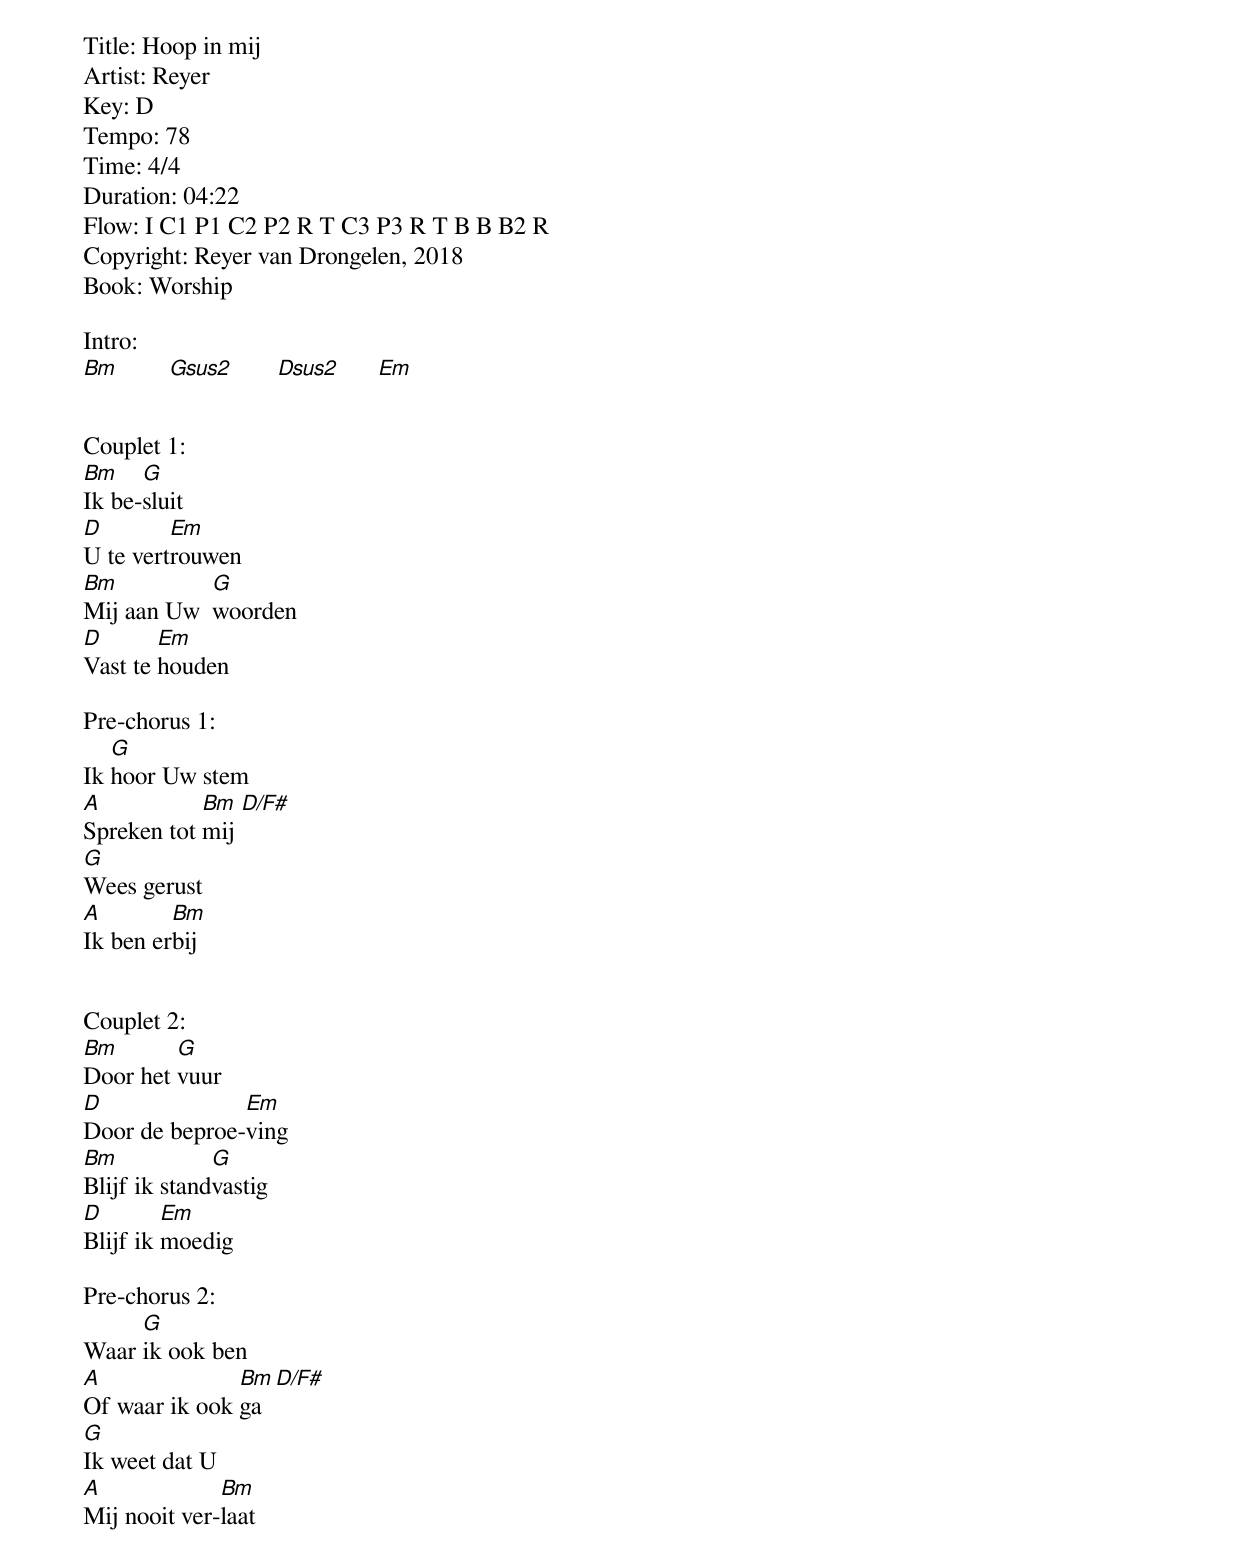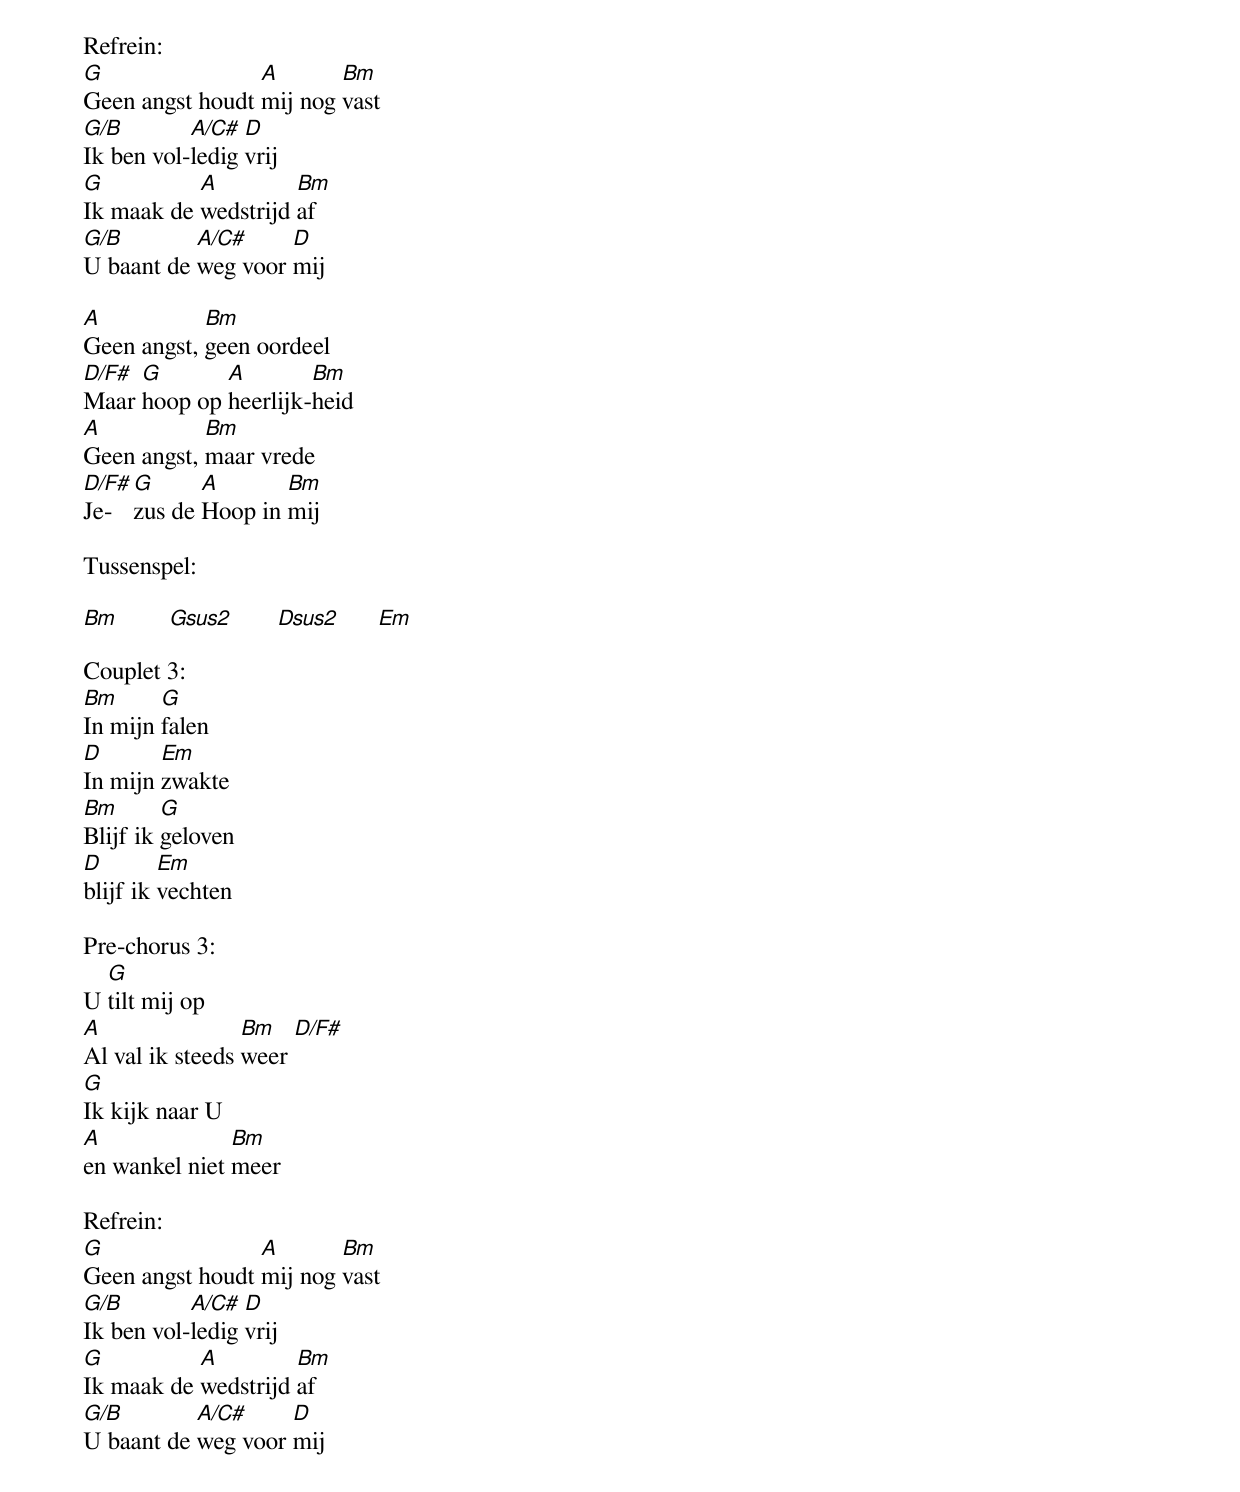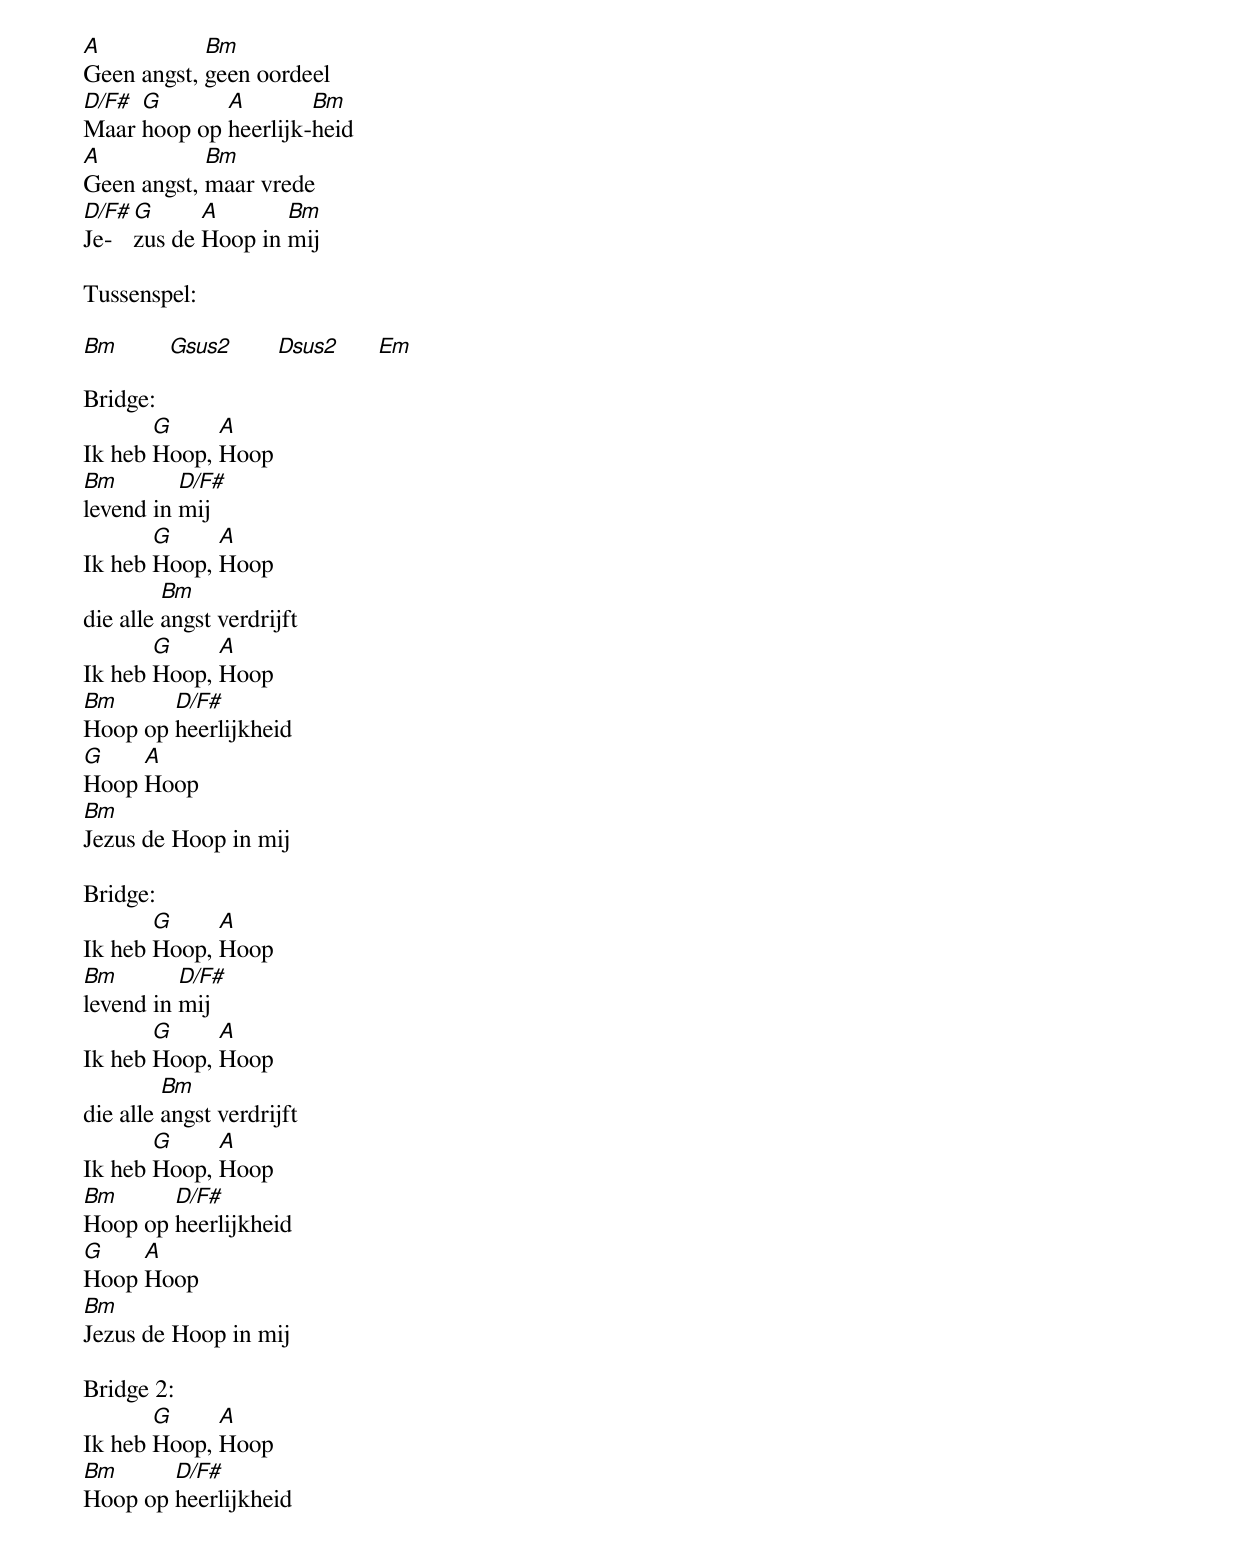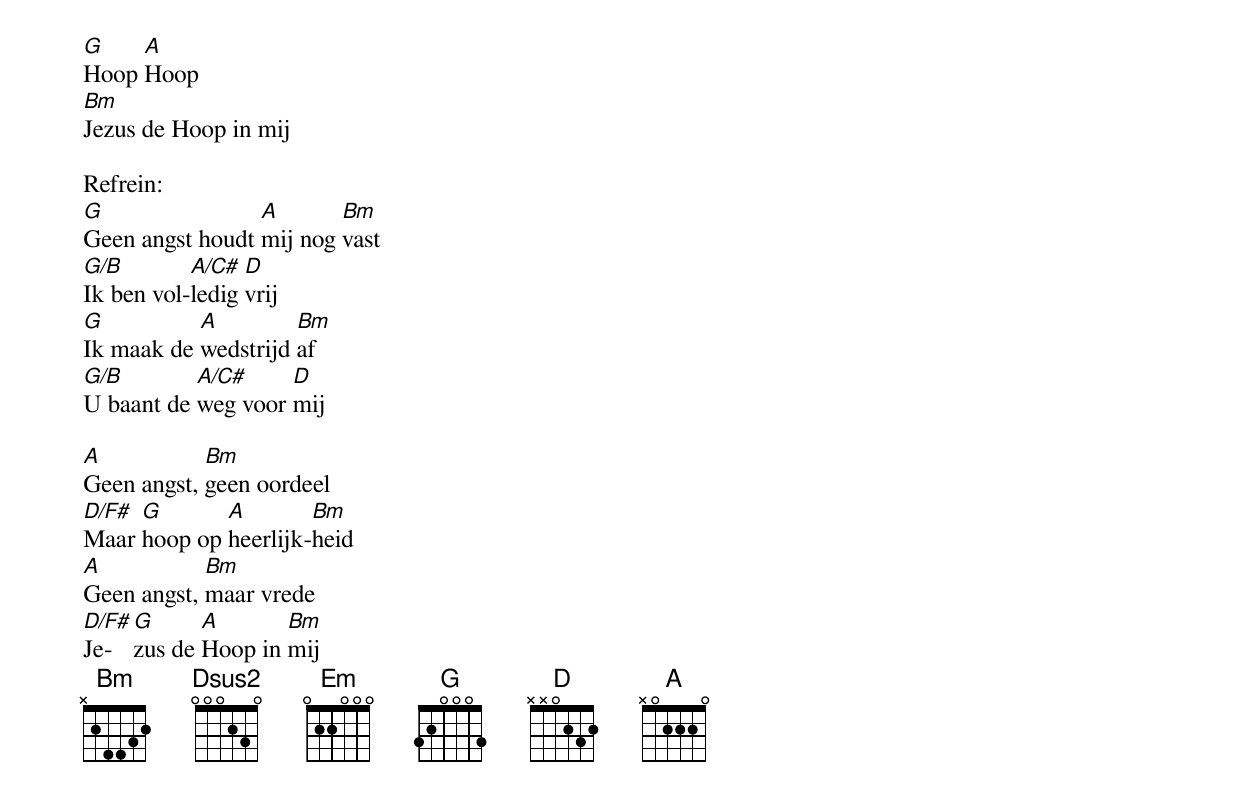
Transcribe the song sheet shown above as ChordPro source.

Title: Hoop in mij
Artist: Reyer
Key: D
Tempo: 78
Time: 4/4
Duration: 04:22
Flow: I C1 P1 C2 P2 R T C3 P3 R T B B B2 R
Copyright: Reyer van Drongelen, 2018
Book: Worship

Intro:
[Bm]        [Gsus2]       [Dsus2]      [Em]


Couplet 1:
[Bm]Ik be-[G]sluit
[D]U te vert[Em]rouwen
[Bm]Mij aan Uw  [G]woorden
[D]Vast te [Em]houden

Pre-chorus 1:
Ik [G]hoor Uw stem
[A]Spreken tot [Bm]mij [D/F#]
[G]Wees gerust
[A]Ik ben er[Bm]bij


Couplet 2:
[Bm]Door het [G]vuur
[D]Door de beproe-[Em]ving
[Bm]Blijf ik stand[G]vastig
[D]Blijf ik [Em]moedig

Pre-chorus 2:
Waar [G]ik ook ben
[A]Of waar ik ook [Bm]ga [D/F#]
[G]Ik weet dat U
[A]Mij nooit ver-[Bm]laat


Refrein:
[G]Geen angst houdt [A]mij nog [Bm]vast
[G/B]Ik ben vol-[A/C#]ledig [D]vrij
[G]Ik maak de [A]wedstrijd [Bm]af
[G/B]U baant de [A/C#]weg voor [D]mij

[A]Geen angst, [Bm]geen oordeel
[D/F#]Maar [G]hoop op [A]heerlijk-[Bm]heid
[A]Geen angst, [Bm]maar vrede
[D/F#]Je-[G]zus de [A]Hoop in [Bm]mij

Tussenspel:

[Bm]        [Gsus2]       [Dsus2]      [Em]

Couplet 3:
[Bm]In mijn [G]falen
[D]In mijn [Em]zwakte
[Bm]Blijf ik [G]geloven
[D]blijf ik [Em]vechten

Pre-chorus 3:
U [G]tilt mij op
[A]Al val ik steeds [Bm]weer [D/F#]
[G]Ik kijk naar U
[A]en wankel niet [Bm]meer

Refrein:
[G]Geen angst houdt [A]mij nog [Bm]vast
[G/B]Ik ben vol-[A/C#]ledig [D]vrij
[G]Ik maak de [A]wedstrijd [Bm]af
[G/B]U baant de [A/C#]weg voor [D]mij

[A]Geen angst, [Bm]geen oordeel
[D/F#]Maar [G]hoop op [A]heerlijk-[Bm]heid
[A]Geen angst, [Bm]maar vrede
[D/F#]Je-[G]zus de [A]Hoop in [Bm]mij

Tussenspel:

[Bm]        [Gsus2]       [Dsus2]      [Em]

Bridge:
Ik heb [G]Hoop, [A]Hoop
[Bm]levend in [D/F#]mij
Ik heb [G]Hoop, [A]Hoop
die alle [Bm]angst verdrijft
Ik heb [G]Hoop, [A]Hoop
[Bm]Hoop op [D/F#]heerlijkheid
[G]Hoop [A]Hoop
[Bm]Jezus de Hoop in mij

Bridge:
Ik heb [G]Hoop, [A]Hoop
[Bm]levend in [D/F#]mij
Ik heb [G]Hoop, [A]Hoop
die alle [Bm]angst verdrijft
Ik heb [G]Hoop, [A]Hoop
[Bm]Hoop op [D/F#]heerlijkheid
[G]Hoop [A]Hoop
[Bm]Jezus de Hoop in mij

Bridge 2:
Ik heb [G]Hoop, [A]Hoop
[Bm]Hoop op [D/F#]heerlijkheid
[G]Hoop [A]Hoop
[Bm]Jezus de Hoop in mij

Refrein:
[G]Geen angst houdt [A]mij nog [Bm]vast
[G/B]Ik ben vol-[A/C#]ledig [D]vrij
[G]Ik maak de [A]wedstrijd [Bm]af
[G/B]U baant de [A/C#]weg voor [D]mij

[A]Geen angst, [Bm]geen oordeel
[D/F#]Maar [G]hoop op [A]heerlijk-[Bm]heid
[A]Geen angst, [Bm]maar vrede
[D/F#]Je-[G]zus de [A]Hoop in [Bm]mij
